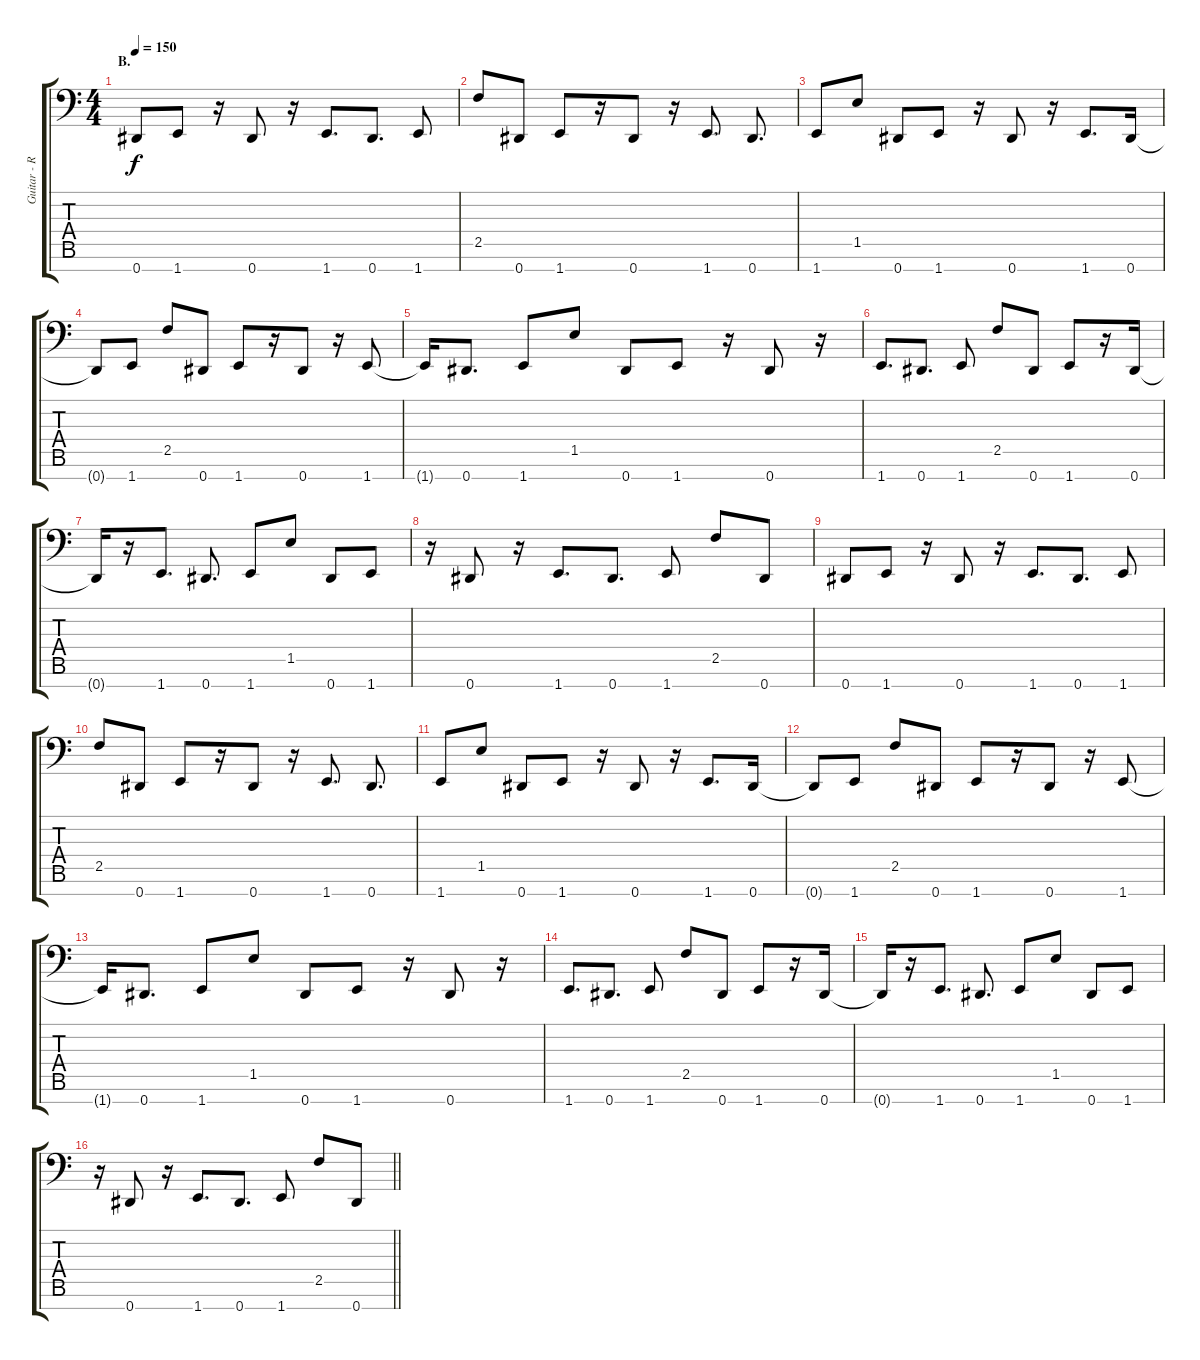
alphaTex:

\track ("Guitar - Right" "Guitar - R") {instrument distortionguitar}
\staff {score tabs}
\tuning (Eb3 F3 Db3 Ab2 Eb2 Bb1 Eb1) {hide}
\ts (4 4)
\section ("" "B.")
\tempo 150
\clef f4
\ks c
0.7.8{dy f} 1.7.8 r.16 0.7.8 r.16 1.7.8{d} 0.7.8{d} 1.7.8 |
2.5.8 0.7.8 1.7.8 r.16 0.7.8 r.16 1.7.8{d} 0.7.8{d} |
1.7.8 1.5.8 0.7.8 1.7.8 r.16 0.7.8 r.16 1.7.8{d} 0.7.16 |
0.7{t}.8 1.7.8 2.5.8 0.7.8 1.7.8 r.16 0.7.8 r.16 1.7.8 |
1.7{t}.16 0.7.8{d} 1.7.8 1.5.8 0.7.8 1.7.8 r.16 0.7.8 r.16 |
1.7.8{d} 0.7.8{d} 1.7.8 2.5.8 0.7.8 1.7.8 r.16 0.7.16 |
0.7{t}.16 r.16 1.7.8{d} 0.7.8{d} 1.7.8 1.5.8 0.7.8 1.7.8 |
r.16 0.7.8 r.16 1.7.8{d} 0.7.8{d} 1.7.8 2.5.8 0.7.8 |
0.7.8 1.7.8 r.16 0.7.8 r.16 1.7.8{d} 0.7.8{d} 1.7.8 |
2.5.8 0.7.8 1.7.8 r.16 0.7.8 r.16 1.7.8{d} 0.7.8{d} |
1.7.8 1.5.8 0.7.8 1.7.8 r.16 0.7.8 r.16 1.7.8{d} 0.7.16 |
0.7{t}.8 1.7.8 2.5.8 0.7.8 1.7.8 r.16 0.7.8 r.16 1.7.8 |
1.7{t}.16 0.7.8{d} 1.7.8 1.5.8 0.7.8 1.7.8 r.16 0.7.8 r.16 |
1.7.8{d} 0.7.8{d} 1.7.8 2.5.8 0.7.8 1.7.8 r.16 0.7.16 |
0.7{t}.16 r.16 1.7.8{d} 0.7.8{d} 1.7.8 1.5.8 0.7.8 1.7.8 |
\barLineRight lightlight
r.16 0.7.8 r.16 1.7.8{d} 0.7.8{d} 1.7.8 2.5.8 0.7.8
